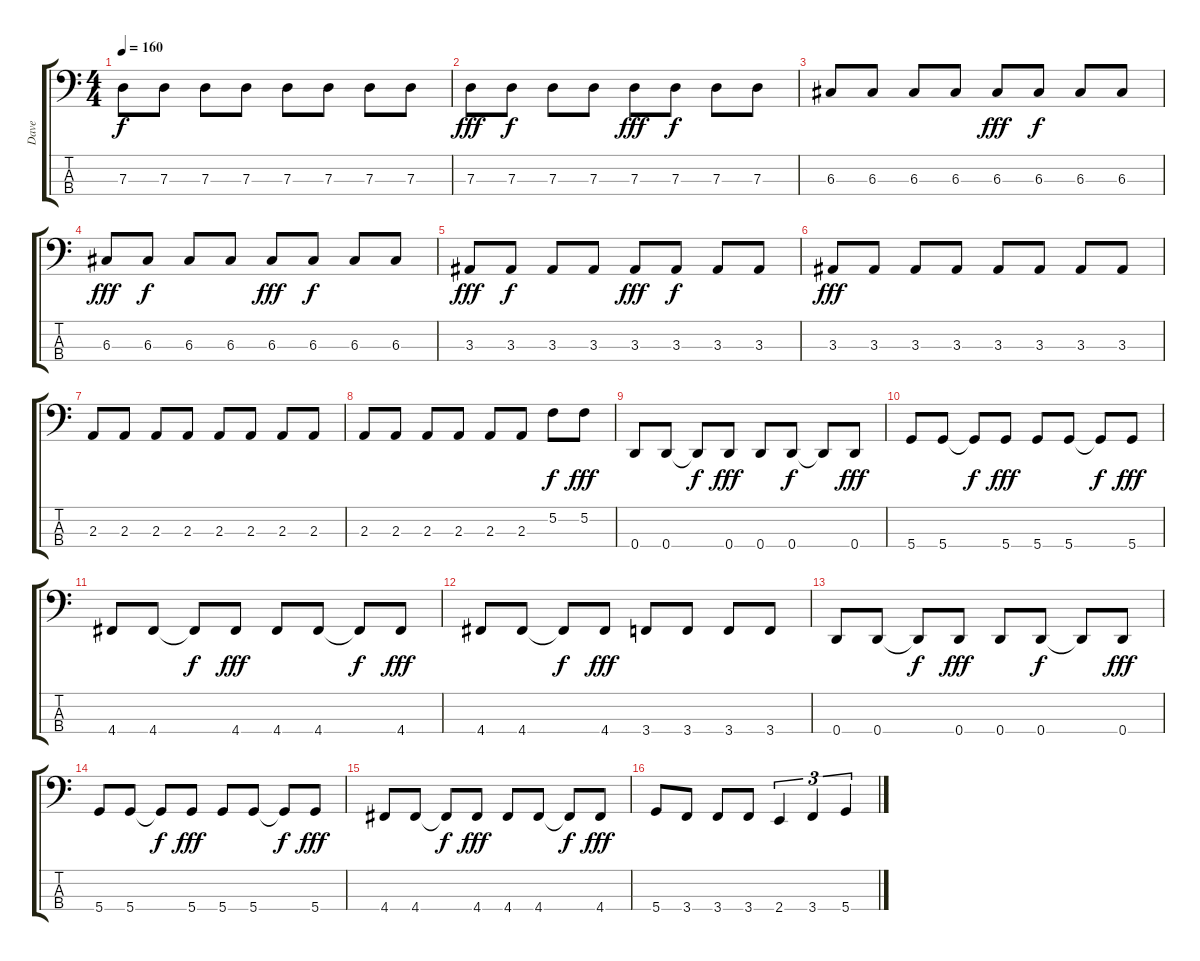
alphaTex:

\track ("Dave" "Dave") {instrument electricbasspick}
\staff {score tabs}
\tuning (F2 C2 G1 D1) {hide}
\ts (4 4)
\tempo 160
\clef f4
\ks c
7.3.8{dy f} 7.3.8 7.3.8 7.3.8 7.3.8 7.3.8 7.3.8 7.3.8 |
7.3.8{dy fff} 7.3.8{dy f} 7.3.8 7.3.8 7.3.8{dy fff} 7.3.8{dy f} 7.3.8 7.3.8 |
6.3.8 6.3.8 6.3.8 6.3.8 6.3.8{dy fff} 6.3.8{dy f} 6.3.8 6.3.8 |
6.3.8{dy fff} 6.3.8{dy f} 6.3.8 6.3.8 6.3.8{dy fff} 6.3.8{dy f} 6.3.8 6.3.8 |
3.3.8{dy fff} 3.3.8{dy f} 3.3.8 3.3.8 3.3.8{dy fff} 3.3.8{dy f} 3.3.8 3.3.8 |
3.3.8{dy fff} 3.3.8 3.3.8 3.3.8 3.3.8 3.3.8 3.3.8 3.3.8 |
2.3.8 2.3.8 2.3.8 2.3.8 2.3.8 2.3.8 2.3.8 2.3.8 |
2.3.8 2.3.8 2.3.8 2.3.8 2.3.8 2.3.8 5.2.8{dy f} 5.2.8{dy fff} |
0.4.8 0.4.8 0.4{t}.8{dy f} 0.4.8{dy fff} 0.4.8 0.4.8{dy f} 0.4{t}.8 0.4.8{dy fff} |
5.4.8 5.4.8 5.4{t}.8{dy f} 5.4.8{dy fff} 5.4.8 5.4.8 5.4{t}.8{dy f} 5.4.8{dy fff} |
4.4.8 4.4.8 4.4{t}.8{dy f} 4.4.8{dy fff} 4.4.8 4.4.8 4.4{t}.8{dy f} 4.4.8{dy fff} |
4.4.8 4.4.8 4.4{t}.8{dy f} 4.4.8{dy fff} 3.4.8 3.4.8 3.4.8 3.4.8 |
0.4.8 0.4.8 0.4{t}.8{dy f} 0.4.8{dy fff} 0.4.8 0.4.8{dy f} 0.4{t}.8 0.4.8{dy fff} |
5.4.8 5.4.8 5.4{t}.8{dy f} 5.4.8{dy fff} 5.4.8 5.4.8 5.4{t}.8{dy f} 5.4.8{dy fff} |
4.4.8 4.4.8 4.4{t}.8{dy f} 4.4.8{dy fff} 4.4.8 4.4.8 4.4{t}.8{dy f} 4.4.8{dy fff} |
5.4.8 3.4.8 3.4.8 3.4.8 2.4.4{tu (3 2)} 3.4.4{tu (3 2)} 5.4.4{tu (3 2)}
